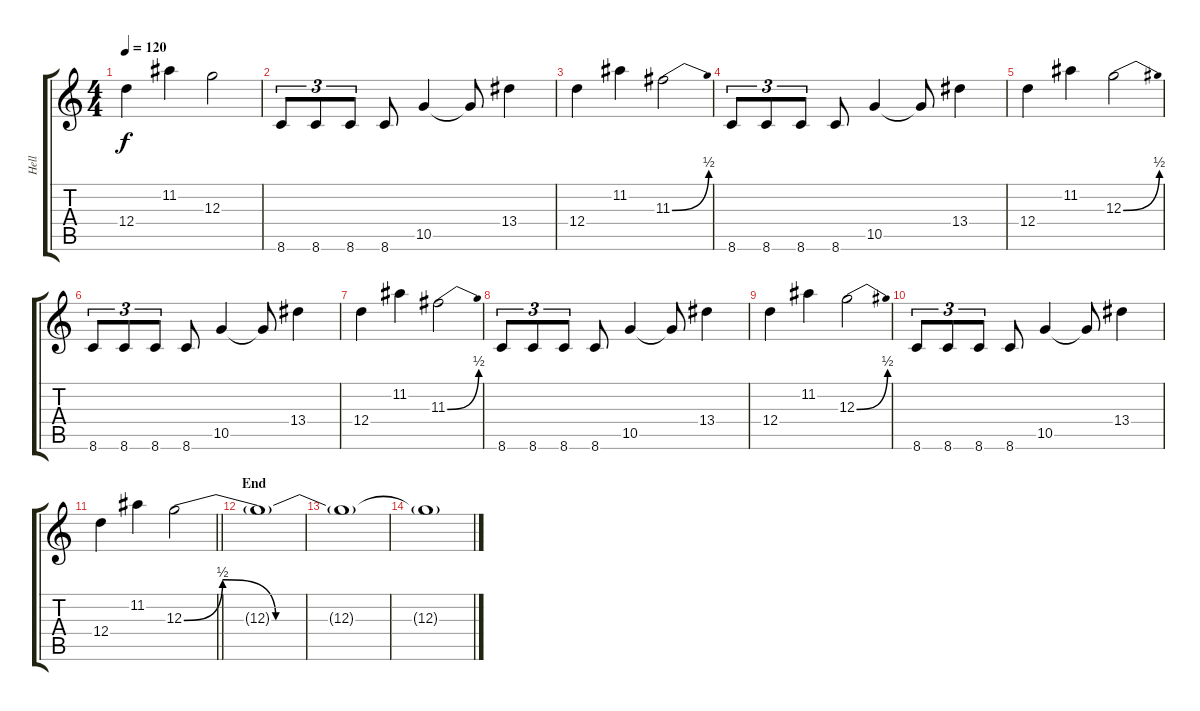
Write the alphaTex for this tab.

\track ("Hell" "Hell") {instrument overdrivenguitar}
\staff {score tabs}
\tuning (E4 B3 G3 D3 A2 E2) {hide}
\ts (4 4)
\tempo 120
\clef g2
\ks c
12.4.4{dy f} 11.2.4 12.3.2 |
8.6.8{tu (3 2)} 8.6.8{tu (3 2)} 8.6.8{tu (3 2)} 8.6.8 10.5.4 10.5{t}.8 13.4.4 |
12.4.4 11.2.4 11.3{be (bend 0 0 60 2)}.2 |
8.6.8{tu (3 2)} 8.6.8{tu (3 2)} 8.6.8{tu (3 2)} 8.6.8 10.5.4 10.5{t}.8 13.4.4 |
12.4.4 11.2.4 12.3{be (bend 0 0 60 2)}.2 |
8.6.8{tu (3 2)} 8.6.8{tu (3 2)} 8.6.8{tu (3 2)} 8.6.8 10.5.4 10.5{t}.8 13.4.4 |
12.4.4 11.2.4 11.3{be (bend 0 0 60 2)}.2 |
8.6.8{tu (3 2)} 8.6.8{tu (3 2)} 8.6.8{tu (3 2)} 8.6.8 10.5.4 10.5{t}.8 13.4.4 |
12.4.4 11.2.4 12.3{be (bend 0 0 60 2)}.2 |
8.6.8{tu (3 2)} 8.6.8{tu (3 2)} 8.6.8{tu (3 2)} 8.6.8 10.5.4 10.5{t}.8 13.4.4 |
\barLineRight lightlight
12.4.4 11.2.4 12.3{be (custom 0 0 8 2 19 0 60 0)}.2 |
\section ("" "End")
12.3{t}.1 |
12.3{t}.1{volume 0} |
12.3{t}.1
